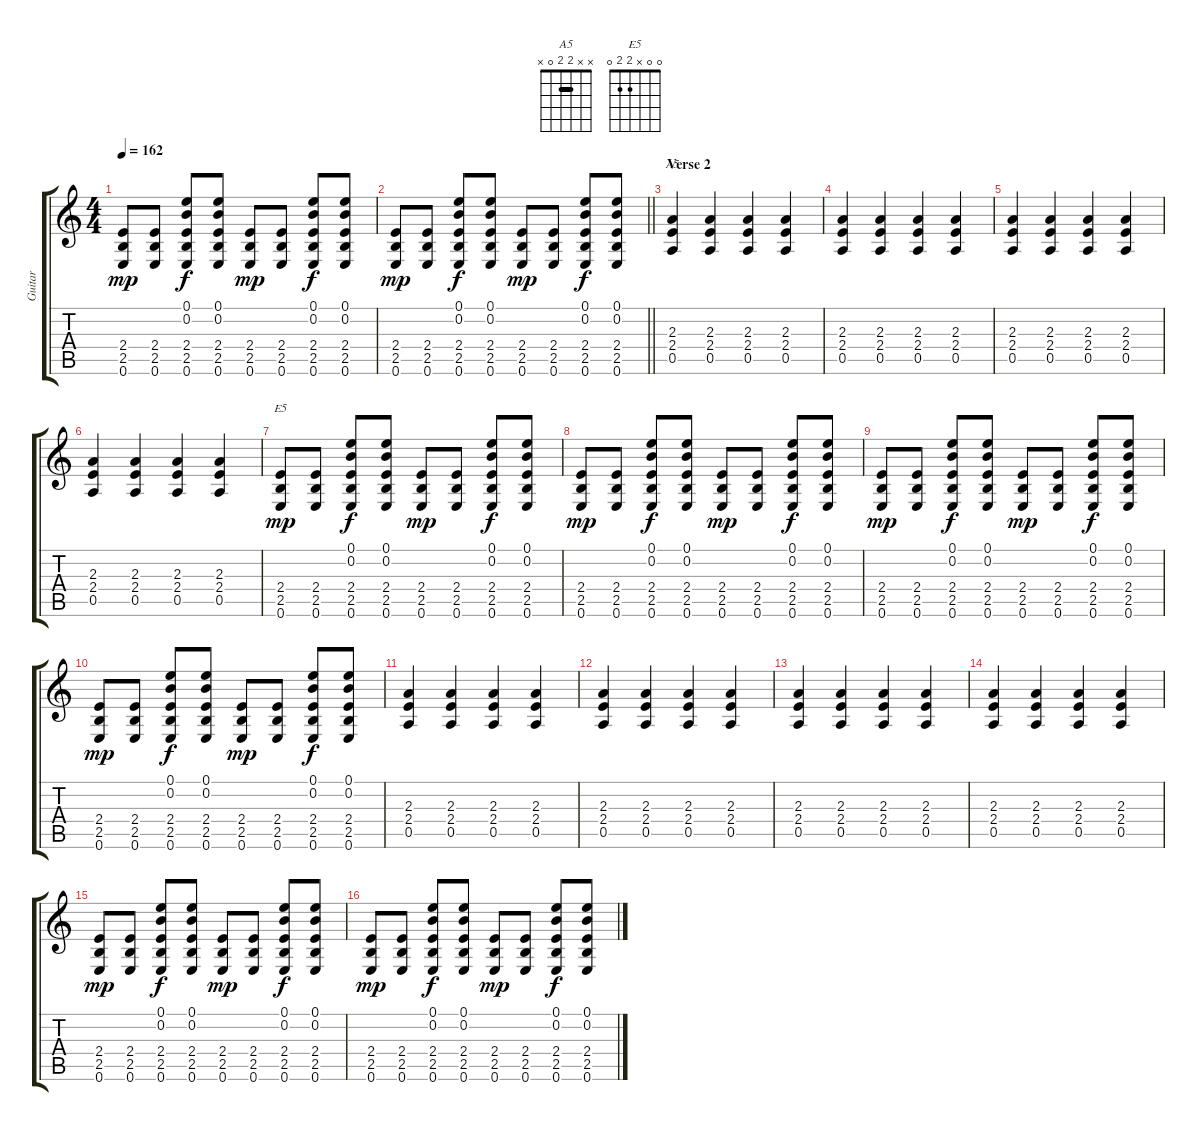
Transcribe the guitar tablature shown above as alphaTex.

\track ("Guitar" "Guitar") {instrument acousticguitarsteel}
\staff {score tabs}
\tuning (E4 B3 G3 D3 A2 E2) {hide}
\chord ("A5" x x 2 2 0 x) {barre 2}
\chord ("E5" 0 0 x 2 2 0)
\ts (4 4)
\tempo 162
\clef g2
\ks c
(2.4 2.5 0.6).8{dy mp} (2.4 2.5 0.6).8 (0.1 0.2 2.4 2.5 0.6).8{dy f} (0.1 0.2 2.4 2.5 0.6).8 (2.4 2.5 0.6).8{dy mp} (2.4 2.5 0.6).8 (0.1 0.2 2.4 2.5 0.6).8{dy f} (0.1 0.2 2.4 2.5 0.6).8 |
\barLineRight lightlight
(2.4 2.5 0.6).8{dy mp} (2.4 2.5 0.6).8 (0.1 0.2 2.4 2.5 0.6).8{dy f} (0.1 0.2 2.4 2.5 0.6).8 (2.4 2.5 0.6).8{dy mp} (2.4 2.5 0.6).8 (0.1 0.2 2.4 2.5 0.6).8{dy f} (0.1 0.2 2.4 2.5 0.6).8 |
\section ("" "Verse 2")
(2.3 2.4 0.5).4{ch "A5"} (2.3 2.4 0.5).4 (2.3 2.4 0.5).4 (2.3 2.4 0.5).4 |
(2.3 2.4 0.5).4 (2.3 2.4 0.5).4 (2.3 2.4 0.5).4 (2.3 2.4 0.5).4 |
(2.3 2.4 0.5).4 (2.3 2.4 0.5).4 (2.3 2.4 0.5).4 (2.3 2.4 0.5).4 |
(2.3 2.4 0.5).4 (2.3 2.4 0.5).4 (2.3 2.4 0.5).4 (2.3 2.4 0.5).4 |
(2.4 2.5 0.6).8{ch "E5" dy mp} (2.4 2.5 0.6).8 (0.1 0.2 2.4 2.5 0.6).8{dy f} (0.1 0.2 2.4 2.5 0.6).8 (2.4 2.5 0.6).8{dy mp} (2.4 2.5 0.6).8 (0.1 0.2 2.4 2.5 0.6).8{dy f} (0.1 0.2 2.4 2.5 0.6).8 |
(2.4 2.5 0.6).8{dy mp} (2.4 2.5 0.6).8 (0.1 0.2 2.4 2.5 0.6).8{dy f} (0.1 0.2 2.4 2.5 0.6).8 (2.4 2.5 0.6).8{dy mp} (2.4 2.5 0.6).8 (0.1 0.2 2.4 2.5 0.6).8{dy f} (0.1 0.2 2.4 2.5 0.6).8 |
(2.4 2.5 0.6).8{dy mp} (2.4 2.5 0.6).8 (0.1 0.2 2.4 2.5 0.6).8{dy f} (0.1 0.2 2.4 2.5 0.6).8 (2.4 2.5 0.6).8{dy mp} (2.4 2.5 0.6).8 (0.1 0.2 2.4 2.5 0.6).8{dy f} (0.1 0.2 2.4 2.5 0.6).8 |
(2.4 2.5 0.6).8{dy mp} (2.4 2.5 0.6).8 (0.1 0.2 2.4 2.5 0.6).8{dy f} (0.1 0.2 2.4 2.5 0.6).8 (2.4 2.5 0.6).8{dy mp} (2.4 2.5 0.6).8 (0.1 0.2 2.4 2.5 0.6).8{dy f} (0.1 0.2 2.4 2.5 0.6).8 |
(2.3 2.4 0.5).4 (2.3 2.4 0.5).4 (2.3 2.4 0.5).4 (2.3 2.4 0.5).4 |
(2.3 2.4 0.5).4 (2.3 2.4 0.5).4 (2.3 2.4 0.5).4 (2.3 2.4 0.5).4 |
(2.3 2.4 0.5).4 (2.3 2.4 0.5).4 (2.3 2.4 0.5).4 (2.3 2.4 0.5).4 |
(2.3 2.4 0.5).4 (2.3 2.4 0.5).4 (2.3 2.4 0.5).4 (2.3 2.4 0.5).4 |
(2.4 2.5 0.6).8{dy mp} (2.4 2.5 0.6).8 (0.1 0.2 2.4 2.5 0.6).8{dy f} (0.1 0.2 2.4 2.5 0.6).8 (2.4 2.5 0.6).8{dy mp} (2.4 2.5 0.6).8 (0.1 0.2 2.4 2.5 0.6).8{dy f} (0.1 0.2 2.4 2.5 0.6).8 |
(2.4 2.5 0.6).8{dy mp} (2.4 2.5 0.6).8 (0.1 0.2 2.4 2.5 0.6).8{dy f} (0.1 0.2 2.4 2.5 0.6).8 (2.4 2.5 0.6).8{dy mp} (2.4 2.5 0.6).8 (0.1 0.2 2.4 2.5 0.6).8{dy f} (0.1 0.2 2.4 2.5 0.6).8
